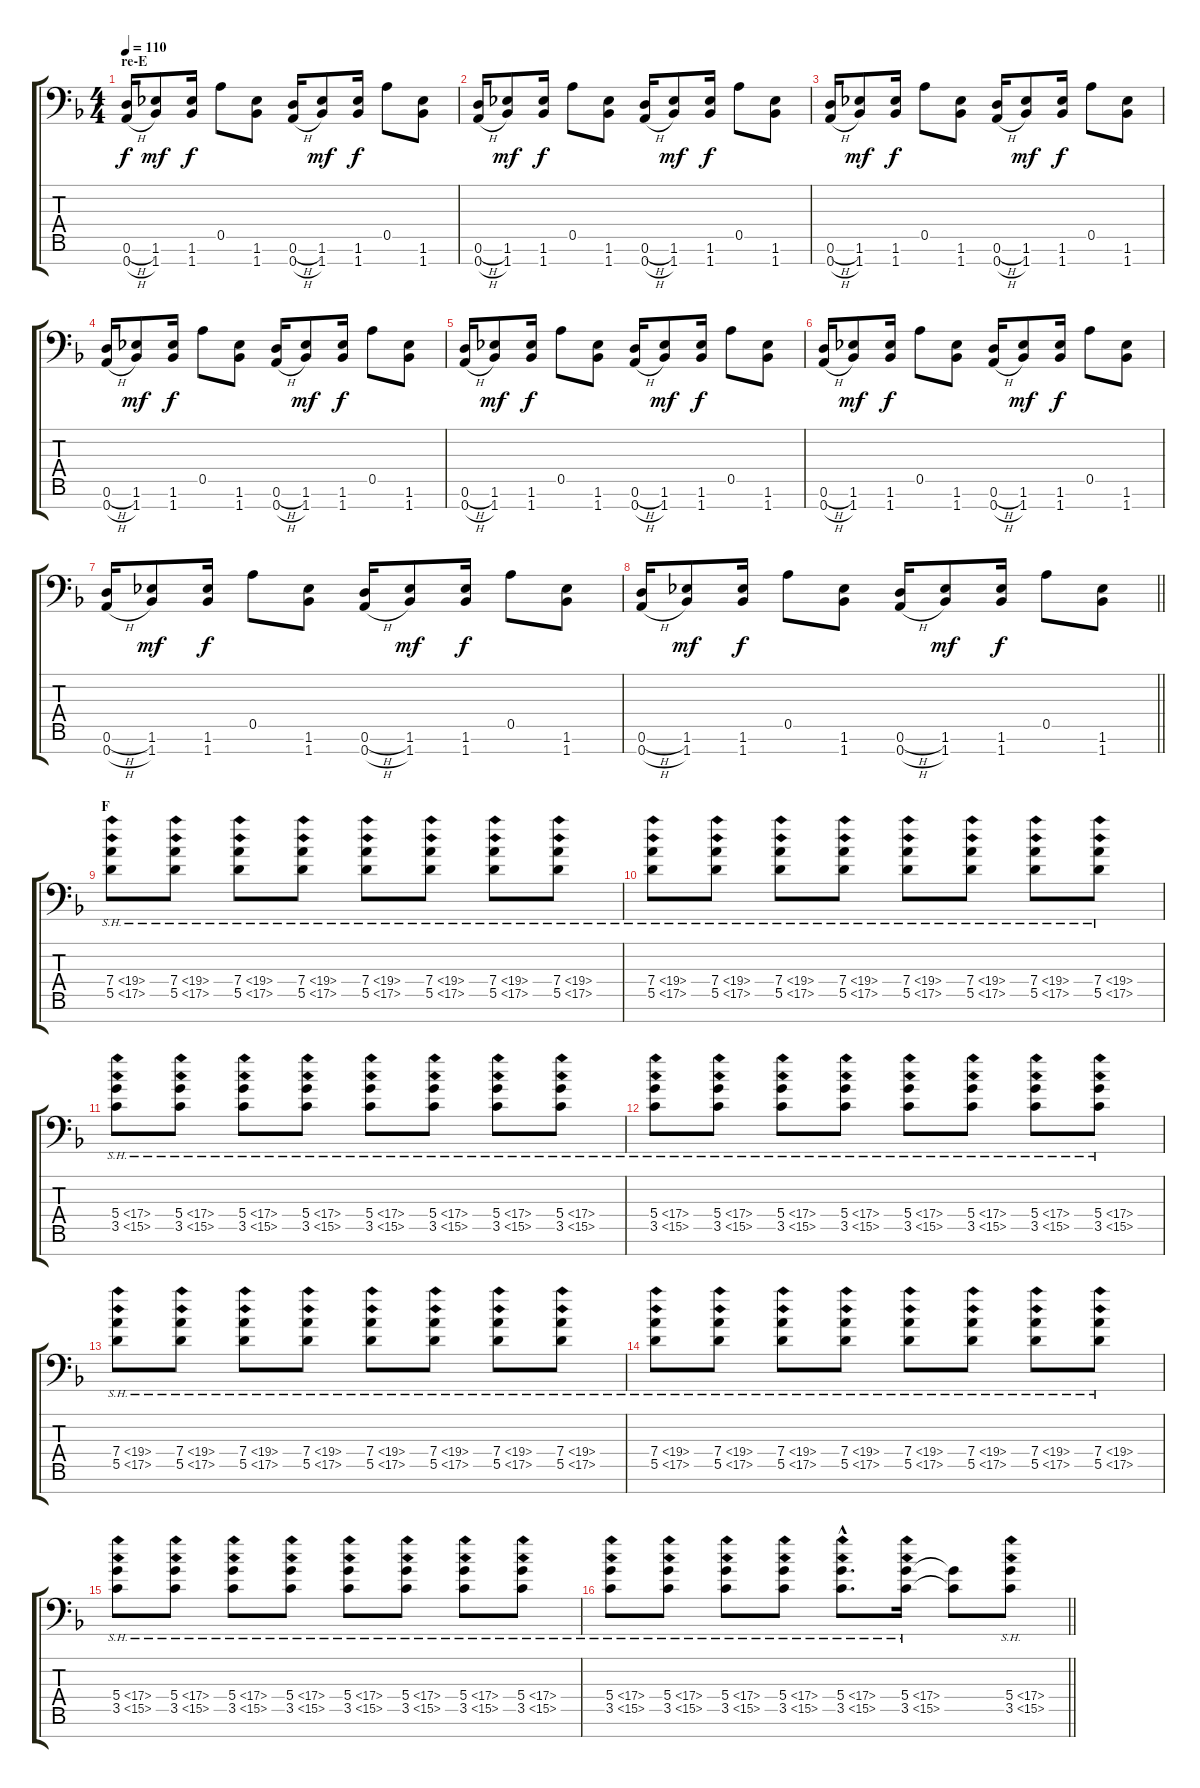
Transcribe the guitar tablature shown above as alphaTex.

\track "" {instrument overdrivenguitar}
\staff {score tabs}
\tuning (E4 B3 G3 D3 A2 D2 A1) {hide}
\ts (4 4)
\section ("" "re-E")
\tempo 110
\clef f4
\ks dminor
(0.6{h} 0.7{h}).16{dy f} (1.6 1.7).8{dy mf} (1.6 1.7).16{dy f} 0.5.8 (1.6 1.7).8 (0.6{h} 0.7{h}).16 (1.6 1.7).8{dy mf} (1.6 1.7).16{dy f} 0.5.8 (1.6 1.7).8 |
(0.6{h} 0.7{h}).16 (1.6 1.7).8{dy mf} (1.6 1.7).16{dy f} 0.5.8 (1.6 1.7).8 (0.6{h} 0.7{h}).16 (1.6 1.7).8{dy mf} (1.6 1.7).16{dy f} 0.5.8 (1.6 1.7).8 |
(0.6{h} 0.7{h}).16 (1.6 1.7).8{dy mf} (1.6 1.7).16{dy f} 0.5.8 (1.6 1.7).8 (0.6{h} 0.7{h}).16 (1.6 1.7).8{dy mf} (1.6 1.7).16{dy f} 0.5.8 (1.6 1.7).8 |
(0.6{h} 0.7{h}).16 (1.6 1.7).8{dy mf} (1.6 1.7).16{dy f} 0.5.8 (1.6 1.7).8 (0.6{h} 0.7{h}).16 (1.6 1.7).8{dy mf} (1.6 1.7).16{dy f} 0.5.8 (1.6 1.7).8 |
(0.6{h} 0.7{h}).16 (1.6 1.7).8{dy mf} (1.6 1.7).16{dy f} 0.5.8 (1.6 1.7).8 (0.6{h} 0.7{h}).16 (1.6 1.7).8{dy mf} (1.6 1.7).16{dy f} 0.5.8 (1.6 1.7).8 |
(0.6{h} 0.7{h}).16 (1.6 1.7).8{dy mf} (1.6 1.7).16{dy f} 0.5.8 (1.6 1.7).8 (0.6{h} 0.7{h}).16 (1.6 1.7).8{dy mf} (1.6 1.7).16{dy f} 0.5.8 (1.6 1.7).8 |
(0.6{h} 0.7{h}).16 (1.6 1.7).8{dy mf} (1.6 1.7).16{dy f} 0.5.8 (1.6 1.7).8 (0.6{h} 0.7{h}).16 (1.6 1.7).8{dy mf} (1.6 1.7).16{dy f} 0.5.8 (1.6 1.7).8 |
\barLineRight lightlight
(0.6{h} 0.7{h}).16 (1.6 1.7).8{dy mf} (1.6 1.7).16{dy f} 0.5.8 (1.6 1.7).8 (0.6{h} 0.7{h}).16 (1.6 1.7).8{dy mf} (1.6 1.7).16{dy f} 0.5.8 (1.6 1.7).8 |
\section ("" "F")
(7.4{sh 12} 5.5{sh 12}).8{volume 12} (7.4{sh 12} 5.5{sh 12}).8 (7.4{sh 12} 5.5{sh 12}).8 (7.4{sh 12} 5.5{sh 12}).8 (7.4{sh 12} 5.5{sh 12}).8 (7.4{sh 12} 5.5{sh 12}).8 (7.4{sh 12} 5.5{sh 12}).8 (7.4{sh 12} 5.5{sh 12}).8 |
(7.4{sh 12} 5.5{sh 12}).8 (7.4{sh 12} 5.5{sh 12}).8 (7.4{sh 12} 5.5{sh 12}).8 (7.4{sh 12} 5.5{sh 12}).8 (7.4{sh 12} 5.5{sh 12}).8 (7.4{sh 12} 5.5{sh 12}).8 (7.4{sh 12} 5.5{sh 12}).8 (7.4{sh 12} 5.5{sh 12}).8 |
(5.4{sh 12} 3.5{sh 12}).8 (5.4{sh 12} 3.5{sh 12}).8 (5.4{sh 12} 3.5{sh 12}).8 (5.4{sh 12} 3.5{sh 12}).8 (5.4{sh 12} 3.5{sh 12}).8 (5.4{sh 12} 3.5{sh 12}).8 (5.4{sh 12} 3.5{sh 12}).8 (5.4{sh 12} 3.5{sh 12}).8 |
(5.4{sh 12} 3.5{sh 12}).8 (5.4{sh 12} 3.5{sh 12}).8 (5.4{sh 12} 3.5{sh 12}).8 (5.4{sh 12} 3.5{sh 12}).8 (5.4{sh 12} 3.5{sh 12}).8 (5.4{sh 12} 3.5{sh 12}).8 (5.4{sh 12} 3.5{sh 12}).8 (5.4{sh 12} 3.5{sh 12}).8 |
(7.4{sh 12} 5.5{sh 12}).8 (7.4{sh 12} 5.5{sh 12}).8 (7.4{sh 12} 5.5{sh 12}).8 (7.4{sh 12} 5.5{sh 12}).8 (7.4{sh 12} 5.5{sh 12}).8 (7.4{sh 12} 5.5{sh 12}).8 (7.4{sh 12} 5.5{sh 12}).8 (7.4{sh 12} 5.5{sh 12}).8 |
(7.4{sh 12} 5.5{sh 12}).8 (7.4{sh 12} 5.5{sh 12}).8 (7.4{sh 12} 5.5{sh 12}).8 (7.4{sh 12} 5.5{sh 12}).8 (7.4{sh 12} 5.5{sh 12}).8 (7.4{sh 12} 5.5{sh 12}).8 (7.4{sh 12} 5.5{sh 12}).8 (7.4{sh 12} 5.5{sh 12}).8 |
(5.4{sh 12} 3.5{sh 12}).8 (5.4{sh 12} 3.5{sh 12}).8 (5.4{sh 12} 3.5{sh 12}).8 (5.4{sh 12} 3.5{sh 12}).8 (5.4{sh 12} 3.5{sh 12}).8 (5.4{sh 12} 3.5{sh 12}).8 (5.4{sh 12} 3.5{sh 12}).8 (5.4{sh 12} 3.5{sh 12}).8 |
\barLineRight lightlight
(5.4{sh 12} 3.5{sh 12}).8 (5.4{sh 12} 3.5{sh 12}).8 (5.4{sh 12} 3.5{sh 12}).8 (5.4{sh 12} 3.5{sh 12}).8 (5.4{sh 12 hac} 3.5{sh 12 hac}).8{d} (5.4{sh 12} 3.5{sh 12}).16 (5.4{t} 3.5{t}).8 (5.4{sh 12} 3.5{sh 12}).8
